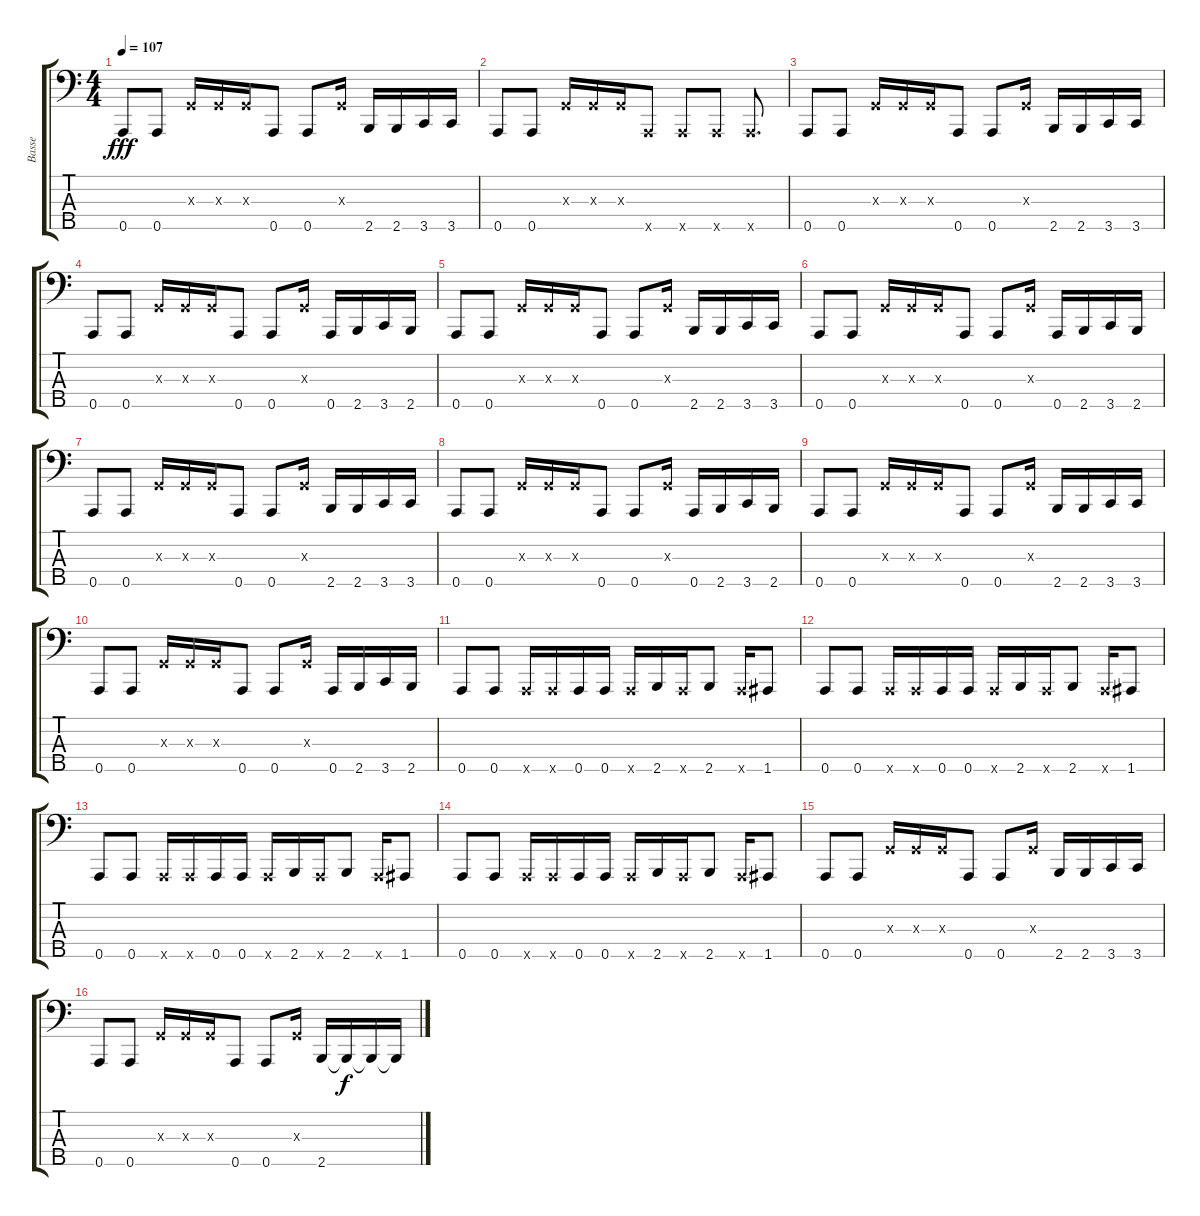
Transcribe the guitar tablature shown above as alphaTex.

\track ("Basse" "Basse") {instrument slapbass1}
\staff {score tabs}
\tuning (F2 C2 G1 D1 A0) {hide}
\ts (4 4)
\tempo 107
\clef f4
\ks c
0.5.8{dy fff} 0.5.8 0.3{x}.16 0.3{x}.16 0.3{x}.16 0.5.8 0.5.8 0.3{x}.16 2.5.16 2.5.16 3.5.16 3.5.16 |
0.5.8 0.5.8 0.3{x}.16 0.3{x}.16 0.3{x}.16 0.5{x}.8 0.5{x}.8 0.5{x}.8 0.5{x}.8{d} |
0.5.8 0.5.8 0.3{x}.16 0.3{x}.16 0.3{x}.16 0.5.8 0.5.8 0.3{x}.16 2.5.16 2.5.16 3.5.16 3.5.16 |
0.5.8 0.5.8 0.3{x}.16 0.3{x}.16 0.3{x}.16 0.5.8 0.5.8 0.3{x}.16 0.5.16 2.5.16 3.5.16 2.5.16 |
0.5.8 0.5.8 0.3{x}.16 0.3{x}.16 0.3{x}.16 0.5.8 0.5.8 0.3{x}.16 2.5.16 2.5.16 3.5.16 3.5.16 |
0.5.8 0.5.8 0.3{x}.16 0.3{x}.16 0.3{x}.16 0.5.8 0.5.8 0.3{x}.16 0.5.16 2.5.16 3.5.16 2.5.16 |
0.5.8 0.5.8 0.3{x}.16 0.3{x}.16 0.3{x}.16 0.5.8 0.5.8 0.3{x}.16 2.5.16 2.5.16 3.5.16 3.5.16 |
0.5.8 0.5.8 0.3{x}.16 0.3{x}.16 0.3{x}.16 0.5.8 0.5.8 0.3{x}.16 0.5.16 2.5.16 3.5.16 2.5.16 |
0.5.8 0.5.8 0.3{x}.16 0.3{x}.16 0.3{x}.16 0.5.8 0.5.8 0.3{x}.16 2.5.16 2.5.16 3.5.16 3.5.16 |
0.5.8 0.5.8 0.3{x}.16 0.3{x}.16 0.3{x}.16 0.5.8 0.5.8 0.3{x}.16 0.5.16 2.5.16 3.5.16 2.5.16 |
0.5.8 0.5.8 0.5{x}.16 0.5{x}.16 0.5.16 0.5.16 0.5{x}.16 2.5.16 0.5{x}.16 2.5.8 0.5{x}.16 1.5.8 |
0.5.8 0.5.8 0.5{x}.16 0.5{x}.16 0.5.16 0.5.16 0.5{x}.16 2.5.16 0.5{x}.16 2.5.8 0.5{x}.16 1.5.8 |
0.5.8 0.5.8 0.5{x}.16 0.5{x}.16 0.5.16 0.5.16 0.5{x}.16 2.5.16 0.5{x}.16 2.5.8 0.5{x}.16 1.5.8 |
0.5.8 0.5.8 0.5{x}.16 0.5{x}.16 0.5.16 0.5.16 0.5{x}.16 2.5.16 0.5{x}.16 2.5.8 0.5{x}.16 1.5.8 |
0.5.8 0.5.8 0.3{x}.16 0.3{x}.16 0.3{x}.16 0.5.8 0.5.8 0.3{x}.16 2.5.16 2.5.16 3.5.16 3.5.16 |
0.5.8 0.5.8 0.3{x}.16 0.3{x}.16 0.3{x}.16 0.5.8 0.5.8 0.3{x}.16 2.5.16 2.5{t}.16{dy f} 2.5{t}.16 2.5{t}.16
